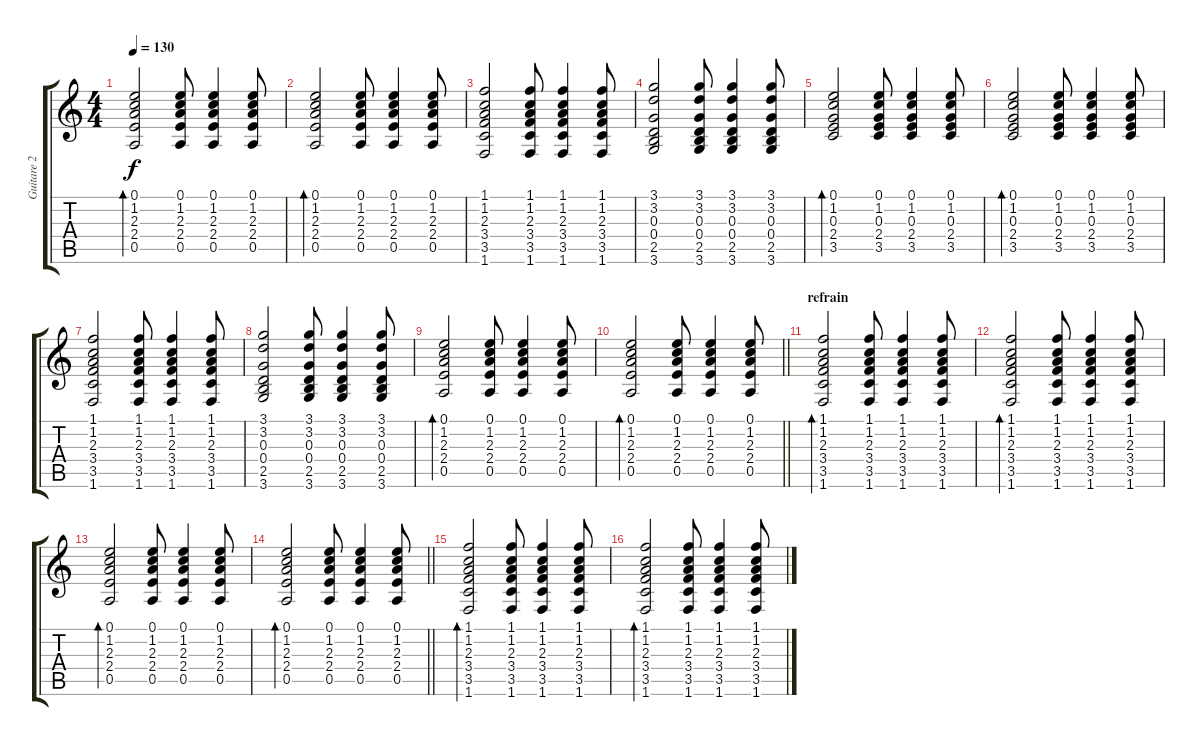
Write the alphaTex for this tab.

\track ("Guitare 2" "Guitare 2") {instrument acousticguitarsteel}
\staff {score tabs}
\tuning (E4 B3 G3 D3 A2 E2) {hide}
\ts (4 4)
\tempo 130
\clef g2
\ks c
(0.1 1.2 2.3 2.4 0.5).2{bd 120 dy f} (0.1 1.2 2.3 2.4 0.5).8 (0.1 1.2 2.3 2.4 0.5).4 (0.1 1.2 2.3 2.4 0.5).8 |
(0.1 1.2 2.3 2.4 0.5).2{bd 120} (0.1 1.2 2.3 2.4 0.5).8 (0.1 1.2 2.3 2.4 0.5).4 (0.1 1.2 2.3 2.4 0.5).8 |
(1.1 1.2 2.3 3.4 3.5 1.6).2 (1.1 1.2 2.3 3.4 3.5 1.6).8 (1.1 1.2 2.3 3.4 3.5 1.6).4 (1.1 1.2 2.3 3.4 3.5 1.6).8 |
(3.1 3.2 0.3 0.4 2.5 3.6).2 (3.1 3.2 0.3 0.4 2.5 3.6).8 (3.1 3.2 0.3 0.4 2.5 3.6).4 (3.1 3.2 0.3 0.4 2.5 3.6).8 |
(0.1 1.2 0.3 2.4 3.5).2{bd 120} (0.1 1.2 0.3 2.4 3.5).8 (0.1 1.2 0.3 2.4 3.5).4 (0.1 1.2 0.3 2.4 3.5).8 |
(0.1 1.2 0.3 2.4 3.5).2{bd 120} (0.1 1.2 0.3 2.4 3.5).8 (0.1 1.2 0.3 2.4 3.5).4 (0.1 1.2 0.3 2.4 3.5).8 |
(1.1 1.2 2.3 3.4 3.5 1.6).2 (1.1 1.2 2.3 3.4 3.5 1.6).8 (1.1 1.2 2.3 3.4 3.5 1.6).4 (1.1 1.2 2.3 3.4 3.5 1.6).8 |
(3.1 3.2 0.3 0.4 2.5 3.6).2 (3.1 3.2 0.3 0.4 2.5 3.6).8 (3.1 3.2 0.3 0.4 2.5 3.6).4 (3.1 3.2 0.3 0.4 2.5 3.6).8 |
(0.1 1.2 2.3 2.4 0.5).2{bd 120} (0.1 1.2 2.3 2.4 0.5).8 (0.1 1.2 2.3 2.4 0.5).4 (0.1 1.2 2.3 2.4 0.5).8 |
\barLineRight lightlight
(0.1 1.2 2.3 2.4 0.5).2{bd 120} (0.1 1.2 2.3 2.4 0.5).8 (0.1 1.2 2.3 2.4 0.5).4 (0.1 1.2 2.3 2.4 0.5).8 |
\section ("" "refrain")
(1.1 1.2 2.3 3.4 3.5 1.6).2{bd 120} (1.1 1.2 2.3 3.4 3.5 1.6).8 (1.1 1.2 2.3 3.4 3.5 1.6).4 (1.1 1.2 2.3 3.4 3.5 1.6).8 |
(1.1 1.2 2.3 3.4 3.5 1.6).2{bd 120} (1.1 1.2 2.3 3.4 3.5 1.6).8 (1.1 1.2 2.3 3.4 3.5 1.6).4 (1.1 1.2 2.3 3.4 3.5 1.6).8 |
(0.1 1.2 2.3 2.4 0.5).2{bd 120} (0.1 1.2 2.3 2.4 0.5).8 (0.1 1.2 2.3 2.4 0.5).4 (0.1 1.2 2.3 2.4 0.5).8 |
\barLineRight lightlight
(0.1 1.2 2.3 2.4 0.5).2{bd 120} (0.1 1.2 2.3 2.4 0.5).8 (0.1 1.2 2.3 2.4 0.5).4 (0.1 1.2 2.3 2.4 0.5).8 |
(1.1 1.2 2.3 3.4 3.5 1.6).2{bd 120} (1.1 1.2 2.3 3.4 3.5 1.6).8 (1.1 1.2 2.3 3.4 3.5 1.6).4 (1.1 1.2 2.3 3.4 3.5 1.6).8 |
(1.1 1.2 2.3 3.4 3.5 1.6).2{bd 120} (1.1 1.2 2.3 3.4 3.5 1.6).8 (1.1 1.2 2.3 3.4 3.5 1.6).4 (1.1 1.2 2.3 3.4 3.5 1.6).8
